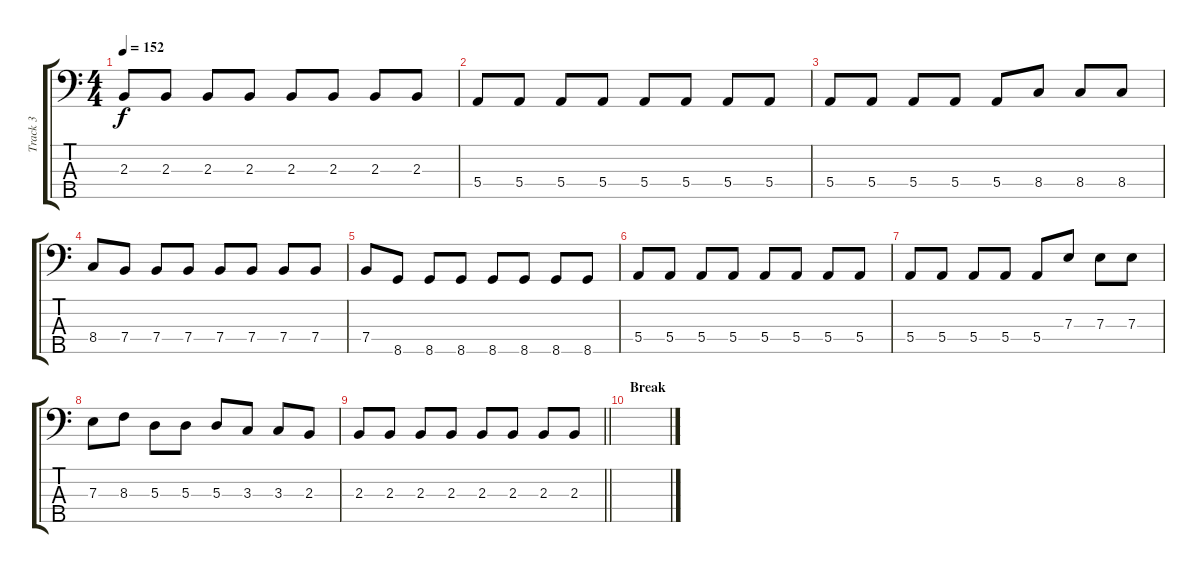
\track ("Track 3" "Track 3") {instrument electricbasspick}
\staff {score tabs}
\tuning (G2 D2 A1 E1 B0) {hide}
\ts (4 4)
\tempo 152
\clef f4
\ks c
2.3.8{dy f} 2.3.8 2.3.8 2.3.8 2.3.8 2.3.8 2.3.8 2.3.8 |
5.4.8 5.4.8 5.4.8 5.4.8 5.4.8 5.4.8 5.4.8 5.4.8 |
5.4.8 5.4.8 5.4.8 5.4.8 5.4.8 8.4.8 8.4.8 8.4.8 |
8.4.8 7.4.8 7.4.8 7.4.8 7.4.8 7.4.8 7.4.8 7.4.8 |
7.4.8 8.5.8 8.5.8 8.5.8 8.5.8 8.5.8 8.5.8 8.5.8 |
5.4.8 5.4.8 5.4.8 5.4.8 5.4.8 5.4.8 5.4.8 5.4.8 |
5.4.8 5.4.8 5.4.8 5.4.8 5.4.8 7.3.8 7.3.8 7.3.8 |
7.3.8 8.3.8 5.3.8 5.3.8 5.3.8 3.3.8 3.3.8 2.3.8 |
\barLineRight lightlight
2.3.8 2.3.8 2.3.8 2.3.8 2.3.8 2.3.8 2.3.8 2.3.8 |
\section ("" "Break")
